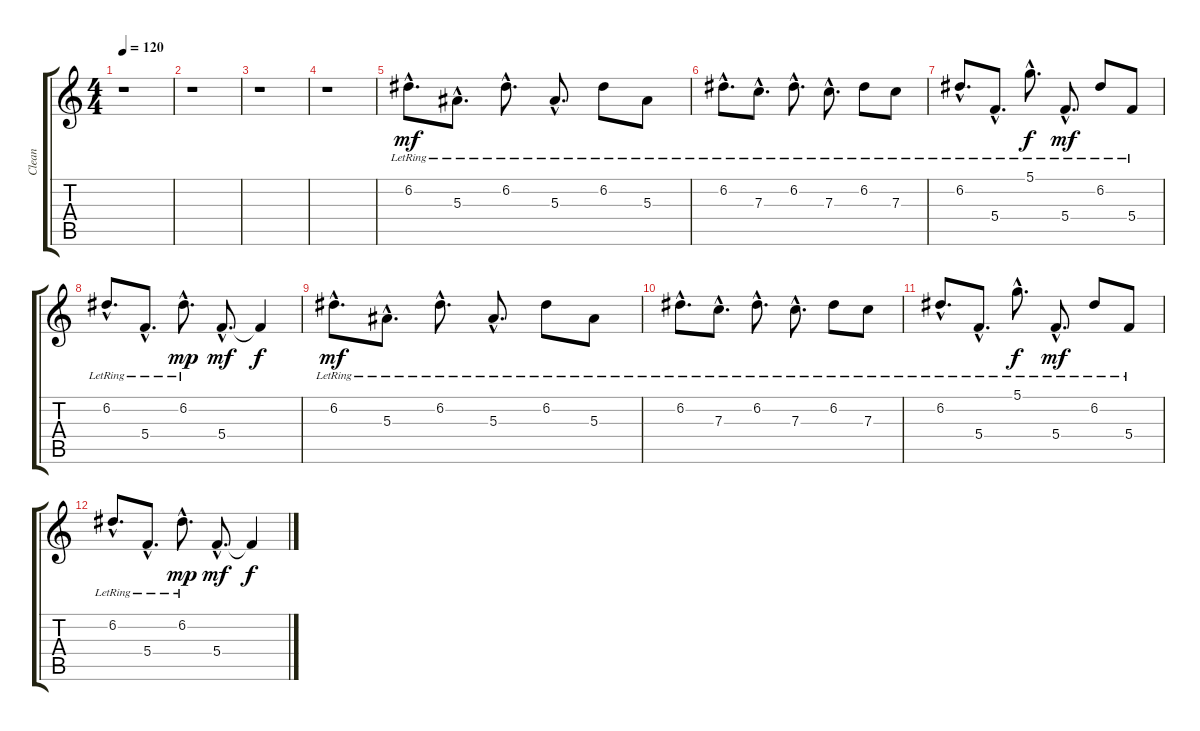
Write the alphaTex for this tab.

\track ("Clean" "Clean") {instrument acousticguitarsteel}
\staff {score tabs}
\tuning (D4 A3 F3 C3 G2 C2) {hide}
\ts (4 4)
\tempo 120
\clef g2
\ks c
r.1{dy f} |
r.1 |
r.1 |
r.1 |
6.2{hac lr}.8{d dy mf} 5.3{hac lr}.8{d} 6.2{hac lr}.8{d} 5.3{hac lr}.8{d} 6.2{lr}.8 5.3{lr}.8 |
6.2{hac lr}.8{d} 7.3{hac lr}.8{d} 6.2{hac lr}.8{d} 7.3{hac lr}.8{d} 6.2{lr}.8 7.3{lr}.8 |
6.2{hac lr}.8{d} 5.4{hac lr}.8{d} 5.1{hac lr}.8{d dy f} 5.4{hac lr}.8{d dy mf} 6.2{lr}.8 5.4{lr}.8 |
6.2{hac lr}.8{d} 5.4{hac lr}.8{d} 6.2{hac lr}.8{d dy mp} 5.4{hac}.8{d dy mf} 5.4{t}.4{dy f} |
6.2{hac lr}.8{d dy mf} 5.3{hac lr}.8{d} 6.2{hac lr}.8{d} 5.3{hac lr}.8{d} 6.2{lr}.8 5.3{lr}.8 |
6.2{hac lr}.8{d} 7.3{hac lr}.8{d} 6.2{hac lr}.8{d} 7.3{hac lr}.8{d} 6.2{lr}.8 7.3{lr}.8 |
6.2{hac lr}.8{d} 5.4{hac lr}.8{d} 5.1{hac lr}.8{d dy f} 5.4{hac lr}.8{d dy mf} 6.2{lr}.8 5.4{lr}.8 |
6.2{hac lr}.8{d} 5.4{hac lr}.8{d} 6.2{hac lr}.8{d dy mp} 5.4{hac}.8{d dy mf} 5.4{t}.4{dy f}
